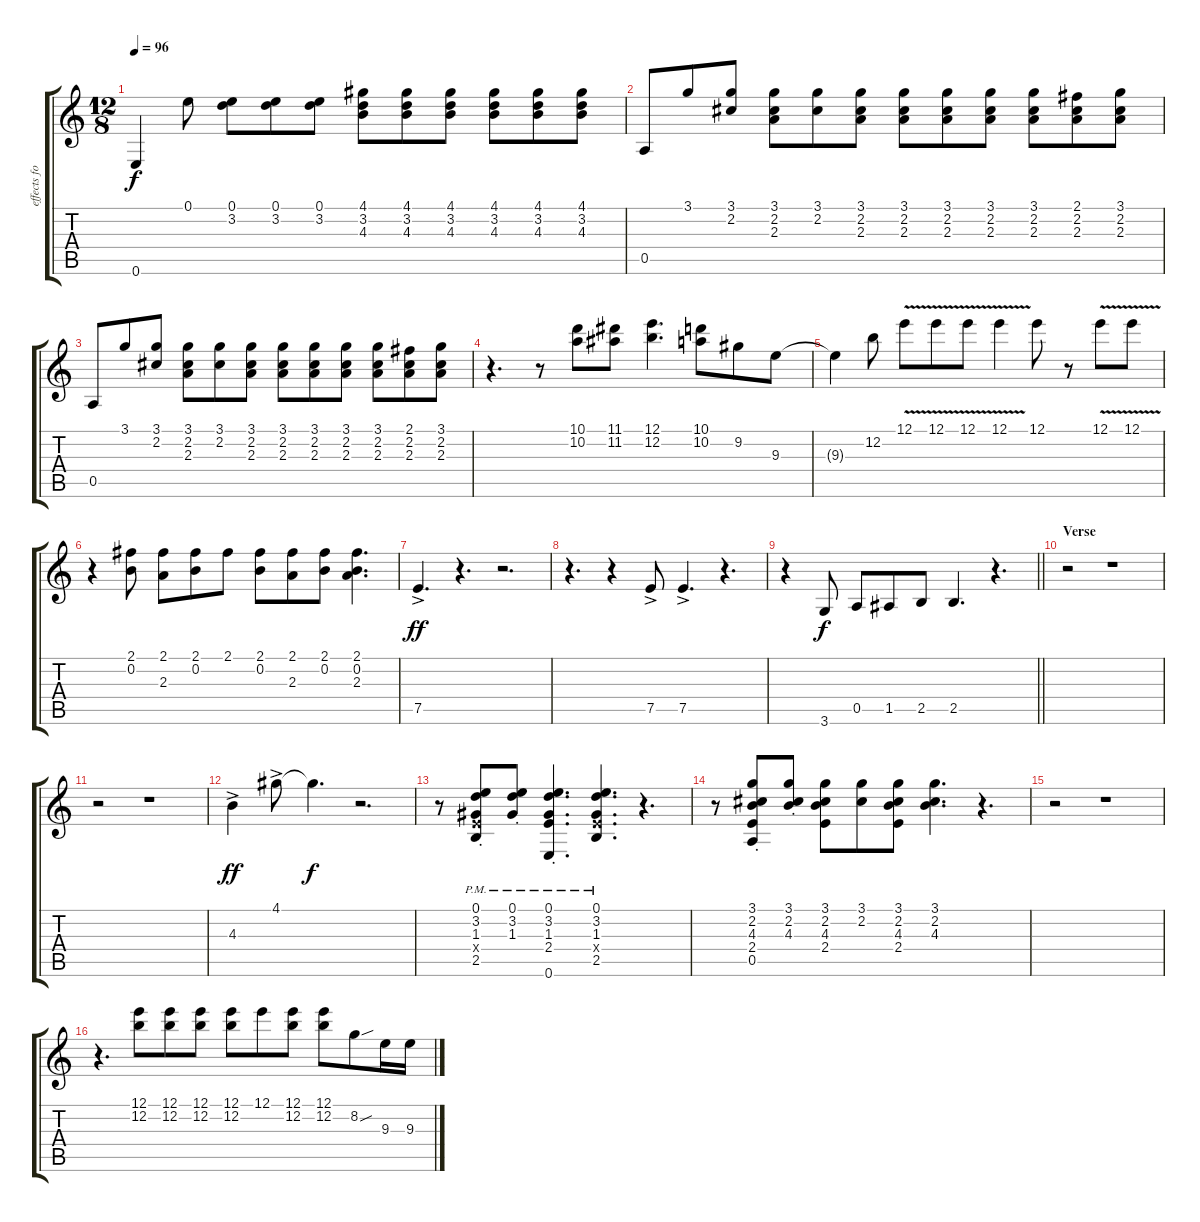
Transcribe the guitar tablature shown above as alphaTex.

\track ("effects for Guitar 1" "effects fo") {instrument overdrivenguitar}
\staff {score tabs}
\tuning (E4 B3 G3 D3 A2 E2) {hide}
\ts (12 8)
\tempo 96
\clef g2
\ks c
0.6.4{dy f} 0.1.8 (0.1 3.2).8 (0.1 3.2).8 (0.1 3.2).8 (4.1 3.2 4.3).8 (4.1 3.2 4.3).8 (4.1 3.2 4.3).8 (4.1 3.2 4.3).8 (4.1 3.2 4.3).8 (4.1 3.2 4.3).8 |
0.5.8 3.1.8 (3.1 2.2).8 (3.1 2.2 2.3).8 (3.1 2.2).8 (3.1 2.2 2.3).8 (3.1 2.2 2.3).8 (3.1 2.2 2.3).8 (3.1 2.2 2.3).8 (3.1 2.2 2.3).8 (2.1 2.2 2.3).8 (3.1 2.2 2.3).8 |
0.5.8 3.1.8 (3.1 2.2).8 (3.1 2.2 2.3).8 (3.1 2.2).8 (3.1 2.2 2.3).8 (3.1 2.2 2.3).8 (3.1 2.2 2.3).8 (3.1 2.2 2.3).8 (3.1 2.2 2.3).8 (2.1 2.2 2.3).8 (3.1 2.2 2.3).8 |
r.4{d} r.8 (10.1 10.2).8 (11.1 11.2).8 (12.1 12.2).4{d} (10.1 10.2).8 9.2.8 9.3.8 |
9.3{t}.4 12.2.8 12.1{v}.8 12.1{v}.8 12.1{v}.8 12.1{v}.4 12.1.8 r.8 12.1{v}.8 12.1{v}.8 |
r.4 (2.1 0.2).8 (2.1 2.3).8 (2.1 0.2).8 2.1.8 (2.1 0.2).8 (2.1 2.3).8 (2.1 0.2).8 (2.1 0.2 2.3).4{d} |
7.5{ac}.4{d dy ff} r.4{d} r.2{d} |
r.4{d} r.4 7.5{ac}.8 7.5{ac}.4{d} r.4{d} |
\barLineRight lightlight
r.4 3.6.8{dy f} 0.5.8 1.5.8 2.5.8 2.5.4{d} r.4{d} |
\section ("" "Verse")
r.2 r.1 |
r.2 r.1 |
4.3{ac}.4{dy ff} 4.1{ac}.8 4.1{t}.4{d dy f} r.2{d} |
r.8 (0.1{pm st} 3.2{pm st} 1.3{pm st} 2.4{pm st x} 2.5{pm st}).8 (0.1{pm st} 3.2{pm st} 1.3{pm st}).8 (0.1{pm st} 3.2{pm st} 1.3{pm st} 2.4{pm st} 0.6{pm st}).4{d} (0.1{pm} 3.2{pm} 1.3{pm} 2.4{pm x} 2.5{pm}).4{d} r.4{d} |
r.8 (3.1{st} 2.2{st} 4.3{st} 2.4{st} 0.5{st}).8 (3.1{st} 2.2{st} 4.3{st}).8 (3.1 2.2 4.3 2.4).8 (3.1 2.2).8 (3.1 2.2 4.3 2.4).8 (3.1 2.2 4.3).4{d} r.4{d} |
r.2 r.1 |
r.4{d} (12.1 12.2).8 (12.1 12.2).8 (12.1 12.2).8 (12.1 12.2).8 12.1.8 (12.1 12.2).8 (12.1 12.2).8 8.2{sou}.8 9.3.16 9.3.16
